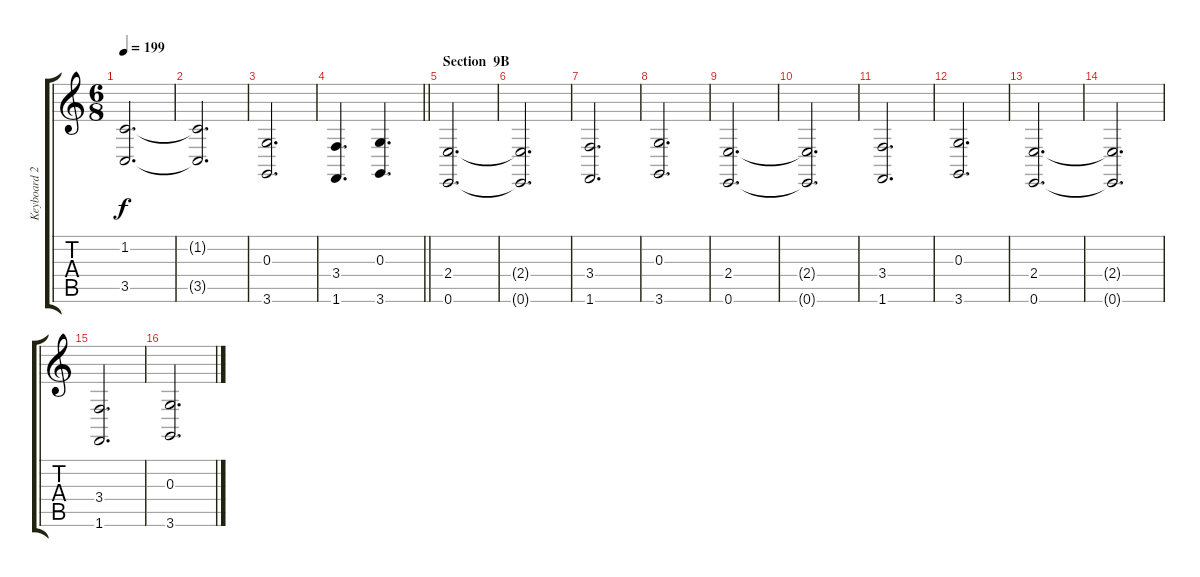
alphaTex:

\track ("Keyboard 2" "Keyboard 2") {instrument stringensemble1}
\staff {score tabs}
\tuning (E4 B3 G3 D3 A2 E2) {hide}
\ts (6 8)
\tempo 199
\clef g2
\ks c
(1.2 3.5).2{d dy f} |
(1.2{t} 3.5{t}).2{d} |
(0.3 3.6).2{d} |
\barLineRight lightlight
(3.4 1.6).4{d} (0.3 3.6).4{d} |
\section ("" "Section  9B")
(2.4 0.6).2{d} |
(2.4{t} 0.6{t}).2{d} |
(3.4 1.6).2{d} |
(0.3 3.6).2{d} |
(2.4 0.6).2{d} |
(2.4{t} 0.6{t}).2{d} |
(3.4 1.6).2{d} |
(0.3 3.6).2{d} |
(2.4 0.6).2{d} |
(2.4{t} 0.6{t}).2{d} |
(3.4 1.6).2{d} |
(0.3 3.6).2{d}
